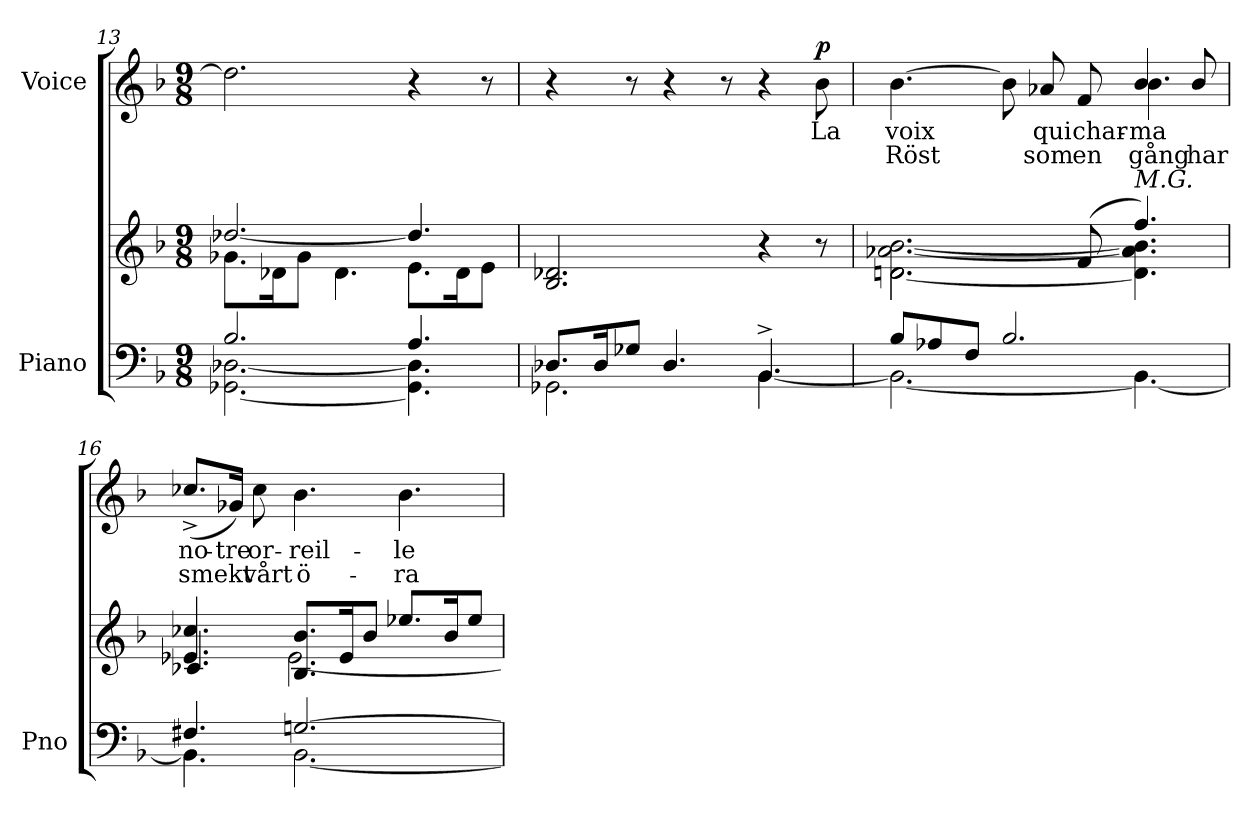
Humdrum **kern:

**kern	**kern	**kern	**text	**text	**dynam
*part2	*part2	*part1	*part1	*part1	*part1
*staff3	*staff2	*staff1	*staff1	*staff1	*staff1
*I"Piano	*	*I"Voice	*	*	*
*I'Pno	*	*	*	*	*
*clefF4	*clefG2	*clefG2	*	*	*
*k[b-]	*k[b-]	*k[b-]	*	*	*
*M9/8	*M9/8	*M9/8	*	*	*
=13	=13	=13	=13	=13	=13
*^	*^	*	*	*	*
2.B-/	[2.GG-X\ [>2.D-X\	8.g-X\L	[2.dd-X/	2.dd-\]	.	.	.
.	.	16d-X\K	.	.	.	.	.
.	.	8g-\J	.	.	.	.	.
.	.	4.d-\	.	.	.	.	.
4.A/	4.GG-\] 4.D-\]	8.e\L	4.dd-/]	4r	.	.	.
.	.	16d-\K	.	.	.	.	.
.	.	8e\J	.	8r	.	.	.
*	*	*v	*v	*	*	*	*
=14	=14	=14	=14	=14	=14	=14
8.D-X/L	2.GG-X\	2.B-/ 2.d-X/	4r	.	.	.
16D-/K	.	.	.	.	.	.
8G-X/J	.	.	8r	.	.	.
4.D-/	.	.	4r	.	.	.
.	.	.	8r	.	.	.
4.BB-^/	[4.BB-\	4r	4r	.	.	.
!	!	!	!	!	!	!LO:DY:a
.	.	8r	8b-\	La	.	p
=15	=15	=15	=15	=15	=15	=15
*	*	*^	*^	*	*	*
*	*	*	*^	*	*	*	*	*
8B-/L	2.BB-\_	2ryy	[2.d\ [>2.a-X\ [>2.b-\	2dn\	[4.b-\	2.ryy	voix	Röst	.
8A-X/	.	.	.	.	.	.	.	.	.
8F/J	.	.	.	.	.	.	.	.	.
2.B-/	.	.	.	.	8b-\]	.	.	.	.
.	.	8ryy	.	2ryy	8a-X/	.	qui	som	.
.	.	(8f/	.	.	8f/	.	char-	en	.
!	!	!LO:TX:i:t=M.G.	!	!	!	!	!	!	!
.	4.BB-\_	4.ff/)	4.d\] 4.a-\] 4.b-\]	.	4b-/	4.b-\	-ma	gång	.
.	.	.	.	8ryy	8b-/	.	.	har	.
*	*	*	*v	*v	*	*	*	*	*
*	*	*	*	*v	*v	*	*	*
=16	=16	=16	=16	=16	=16	=16	=16
4.F#X/	4.BB-\]	4.e-X/ 4.cc-X/	4.c-X/	(8.cc-X^/L	no-	smekt	.
.	.	.	.	16g-X/Jk)	-tre	.	.
.	.	.	.	8cc-\	or-	vårt	.
[2.Gn/	[2.BB-\	8.B-/ 8.b-/L	[2.e-\	4.b-\	-reil-	ö-	.
.	.	16e-/K	.	.	.	.	.
.	.	8b-/J	.	.	.	.	.
.	.	8.ee-X/L	.	4.b-\	-le	-ra	.
.	.	16b-/K	.	.	.	.	.
.	.	8ee-/J	.	.	.	.	.
*v	*v	*	*	*	*	*	*
*	*v	*v	*	*	*	*
=	=	=	=	=	=
*-	*-	*-	*-	*-	*-
